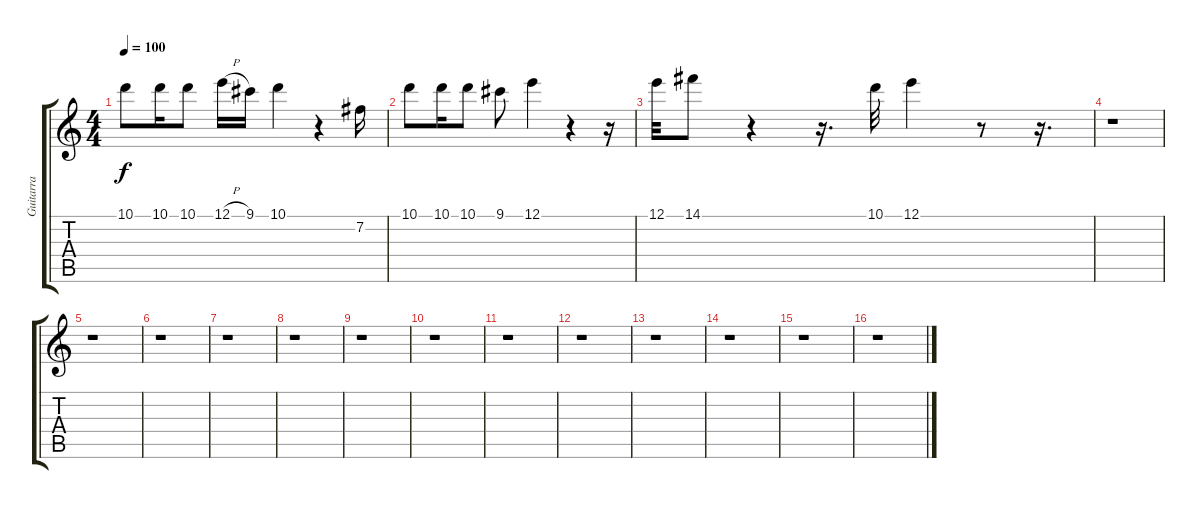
\track ("Guitarra" "Guitarra") {instrument electricguitarjazz}
\staff {score tabs}
\tuning (E4 B3 G3 D3 A2 E2) {hide}
\ts (4 4)
\tempo 100
\clef g2
\ks c
10.1.8{dy f} 10.1.16 10.1.8 12.1{h}.16 9.1.16 10.1.4 r.4 7.2.16 |
10.1.8 10.1.16 10.1.8 9.1.8 12.1.4 r.4 r.16 |
12.1.32 14.1.8 r.4 r.16{d} 10.1.32 12.1.4 r.8 r.16{d} |
r.1 |
r.1 |
r.1 |
r.1 |
r.1 |
r.1 |
r.1 |
r.1 |
r.1 |
r.1 |
r.1 |
r.1 |
r.1
